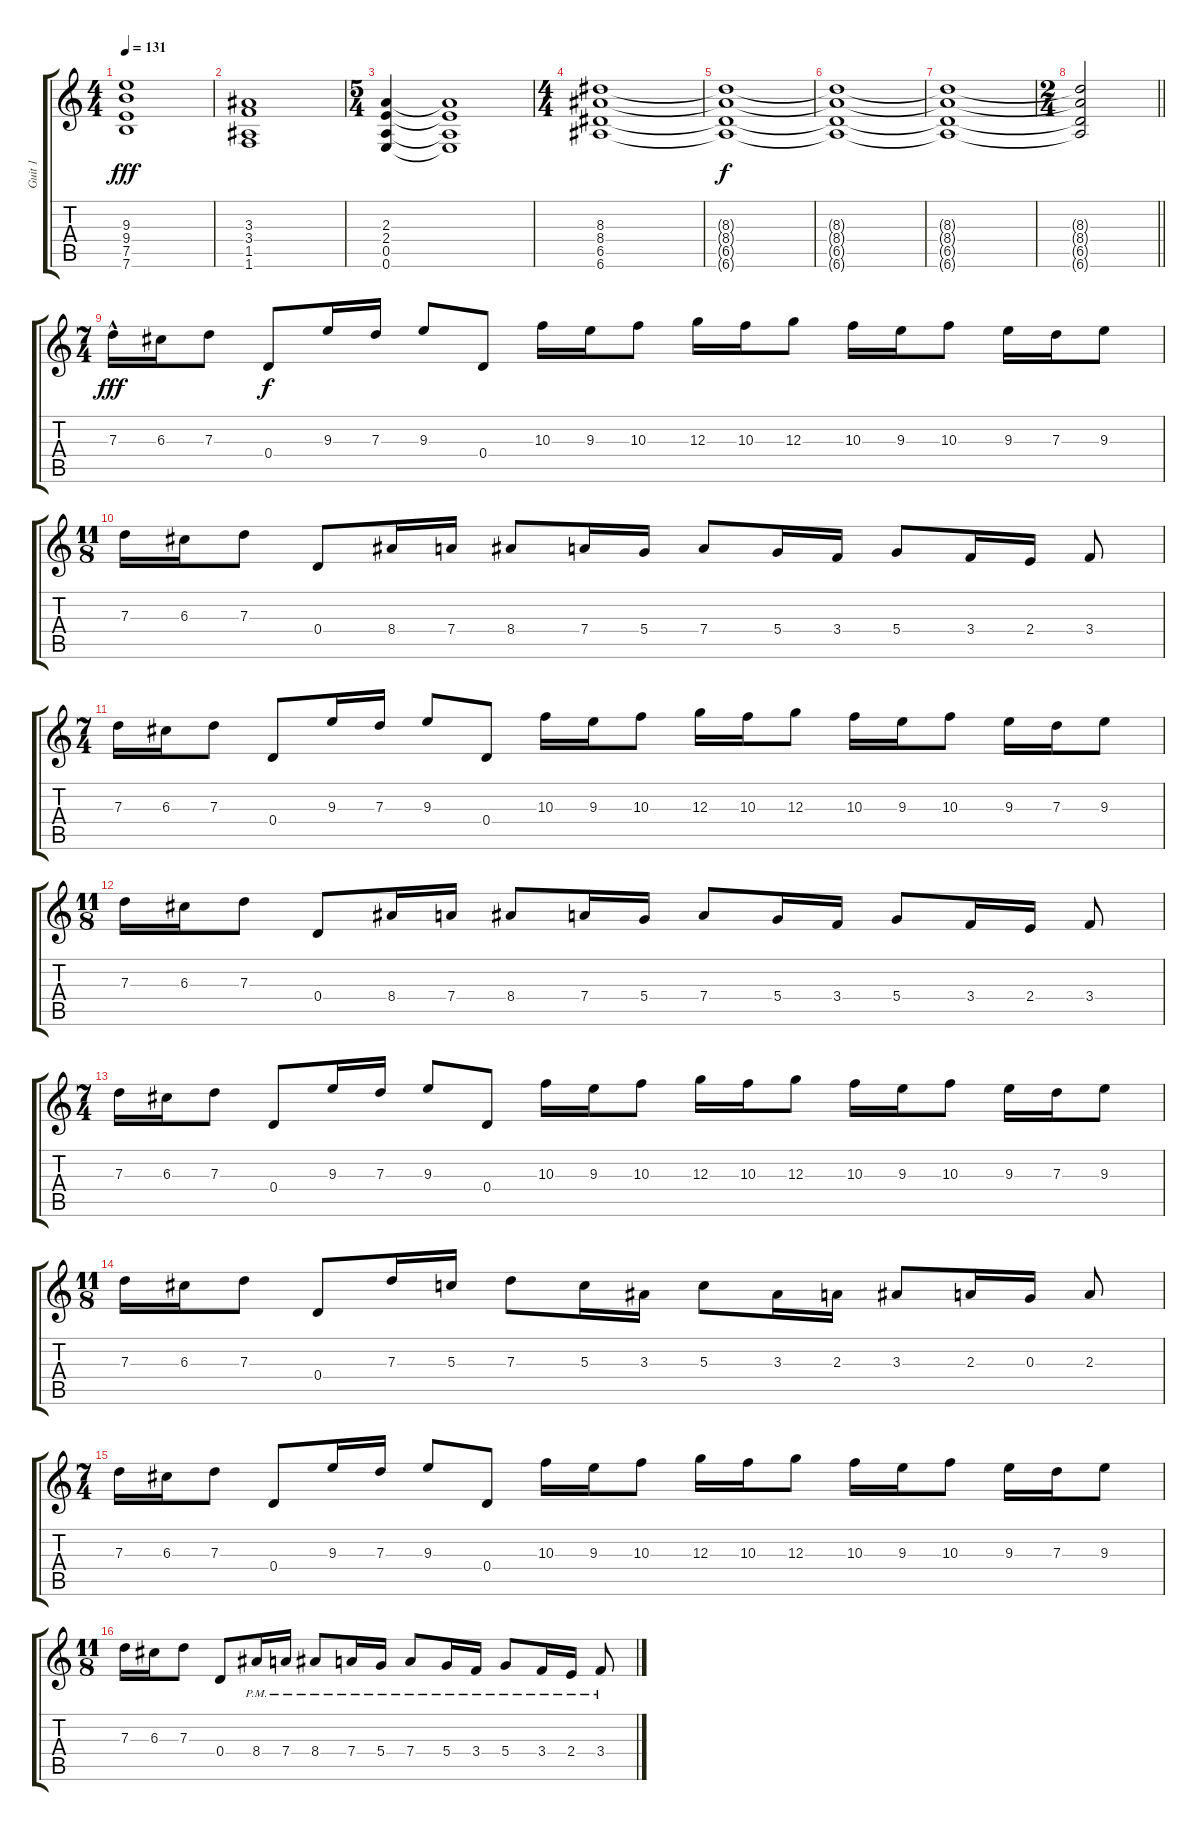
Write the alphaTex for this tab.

\track ("Guit 1" "Guit 1") {instrument distortionguitar}
\staff {score tabs}
\tuning (E4 B3 G3 D3 A2 E2) {hide}
\ts (4 4)
\tempo 131
\clef g2
\ks c
(9.3 9.4 7.5 7.6).1{dy fff instrument distortionguitar} |
(3.3 3.4 1.5 1.6).1 |
\ts (5 4)
(2.3 2.4 0.5 0.6).4 (2.3{t} 2.4{t} 0.5{t} 0.6{t}).1 |
\ts (4 4)
(8.3 8.4 6.5 6.6).1 |
(8.3{t} 8.4{t} 6.5{t} 6.6{t}).1{dy f} |
(8.3{t} 8.4{t} 6.5{t} 6.6{t}).1 |
(8.3{t} 8.4{t} 6.5{t} 6.6{t}).1 |
\ts (2 4)
\barLineRight lightlight
(8.3{t} 8.4{t} 6.5{t} 6.6{t}).2 |
\ts (7 4)
7.3{hac}.16{dy fff} 6.3.16 7.3.8 0.4.8{dy f} 9.3.16 7.3.16 9.3.8 0.4.8 10.3.16 9.3.16 10.3.8 12.3.16 10.3.16 12.3.8 10.3.16 9.3.16 10.3.8 9.3.16 7.3.16 9.3.8 |
\ts (11 8)
7.3.16 6.3.16 7.3.8 0.4.8 8.4.16 7.4.16 8.4.8 7.4.16 5.4.16 7.4.8 5.4.16 3.4.16 5.4.8 3.4.16 2.4.16 3.4.8 |
\ts (7 4)
7.3.16 6.3.16 7.3.8 0.4.8 9.3.16 7.3.16 9.3.8 0.4.8 10.3.16 9.3.16 10.3.8 12.3.16 10.3.16 12.3.8 10.3.16 9.3.16 10.3.8 9.3.16 7.3.16 9.3.8 |
\ts (11 8)
7.3.16 6.3.16 7.3.8 0.4.8 8.4.16 7.4.16 8.4.8 7.4.16 5.4.16 7.4.8 5.4.16 3.4.16 5.4.8 3.4.16 2.4.16 3.4.8 |
\ts (7 4)
7.3.16 6.3.16 7.3.8 0.4.8 9.3.16 7.3.16 9.3.8 0.4.8 10.3.16 9.3.16 10.3.8 12.3.16 10.3.16 12.3.8 10.3.16 9.3.16 10.3.8 9.3.16 7.3.16 9.3.8 |
\ts (11 8)
7.3.16 6.3.16 7.3.8 0.4.8 7.3.16 5.3.16 7.3.8 5.3.16 3.3.16 5.3.8 3.3.16 2.3.16 3.3.8 2.3.16 0.3.16 2.3.8 |
\ts (7 4)
7.3.16 6.3.16 7.3.8 0.4.8 9.3.16 7.3.16 9.3.8 0.4.8 10.3.16 9.3.16 10.3.8 12.3.16 10.3.16 12.3.8 10.3.16 9.3.16 10.3.8 9.3.16 7.3.16 9.3.8 |
\ts (11 8)
7.3.16 6.3.16 7.3.8 0.4.8 8.4{pm}.16 7.4{pm}.16 8.4{pm}.8 7.4{pm}.16 5.4{pm}.16 7.4{pm}.8 5.4{pm}.16 3.4{pm}.16 5.4{pm}.8 3.4{pm}.16 2.4{pm}.16 3.4{pm}.8
